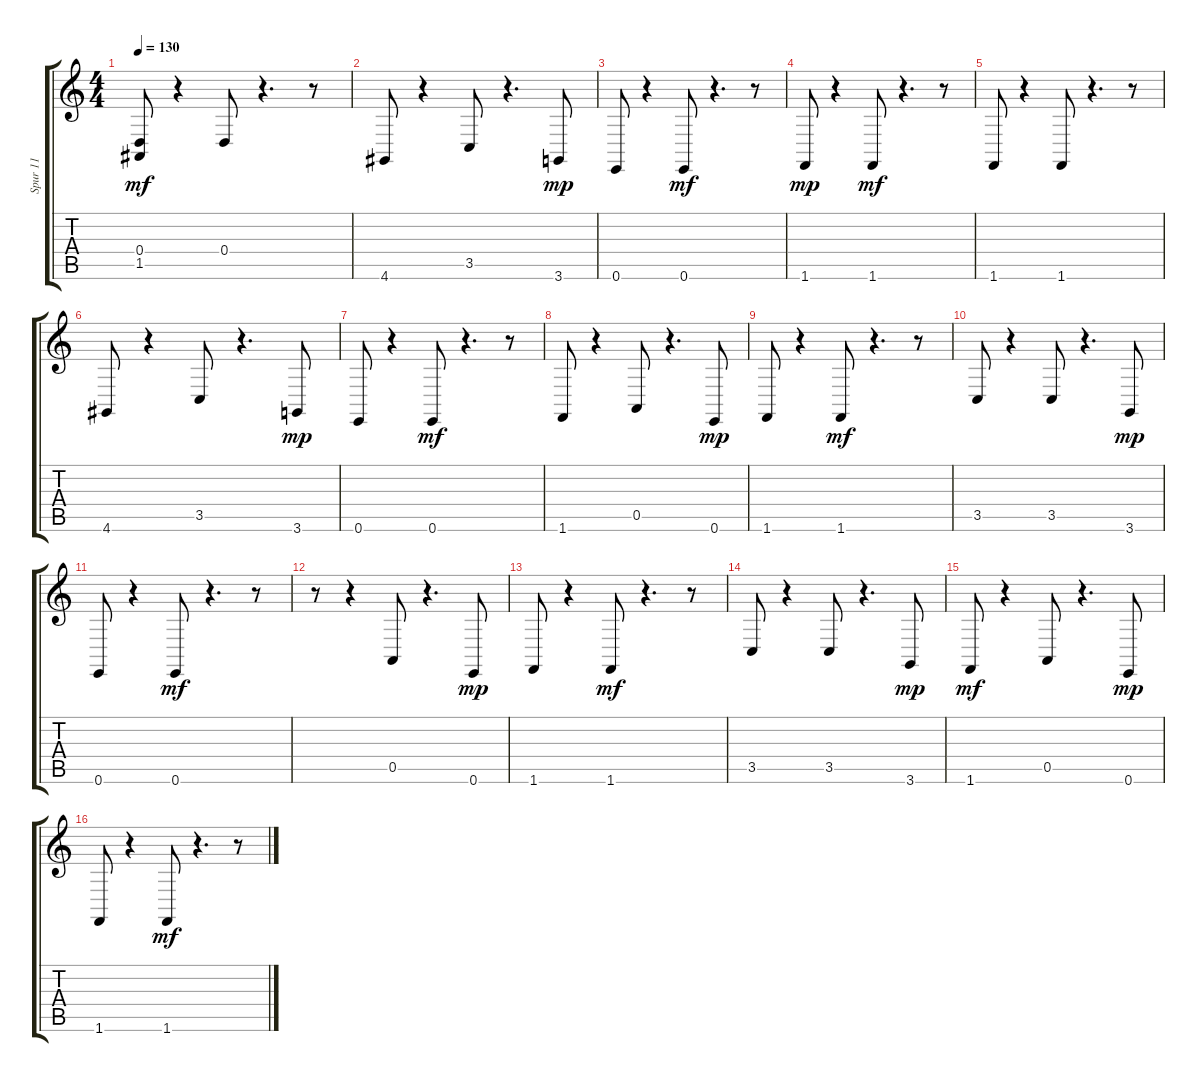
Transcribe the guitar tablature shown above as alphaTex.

\track ("Spur 11" "Spur 11") {instrument acousticgrandpiano}
\staff {score tabs}
\tuning (E4 B3 G3 D3 A2 E2) {hide}
\ts (4 4)
\tempo 130
\clef g2
\ks c
(0.4 1.5).8{dy mf} r.4 0.4.8 r.4{d} r.8 |
4.6.8 r.4 3.5.8 r.4{d} 3.6.8{dy mp} |
0.6.8 r.4 0.6.8{dy mf} r.4{d} r.8 |
1.6.8{dy mp} r.4 1.6.8{dy mf} r.4{d} r.8 |
1.6.8 r.4 1.6.8 r.4{d} r.8 |
4.6.8 r.4 3.5.8 r.4{d} 3.6.8{dy mp} |
0.6.8 r.4 0.6.8{dy mf} r.4{d} r.8 |
1.6.8 r.4 0.5.8 r.4{d} 0.6.8{dy mp} |
1.6.8 r.4 1.6.8{dy mf} r.4{d} r.8 |
3.5.8 r.4 3.5.8 r.4{d} 3.6.8{dy mp} |
0.6.8 r.4 0.6.8{dy mf} r.4{d} r.8 |
r.8 r.4 0.5.8 r.4{d} 0.6.8{dy mp} |
1.6.8 r.4 1.6.8{dy mf} r.4{d} r.8 |
3.5.8 r.4 3.5.8 r.4{d} 3.6.8{dy mp} |
1.6.8{dy mf} r.4 0.5.8 r.4{d} 0.6.8{dy mp} |
1.6.8 r.4 1.6.8{dy mf} r.4{d} r.8
